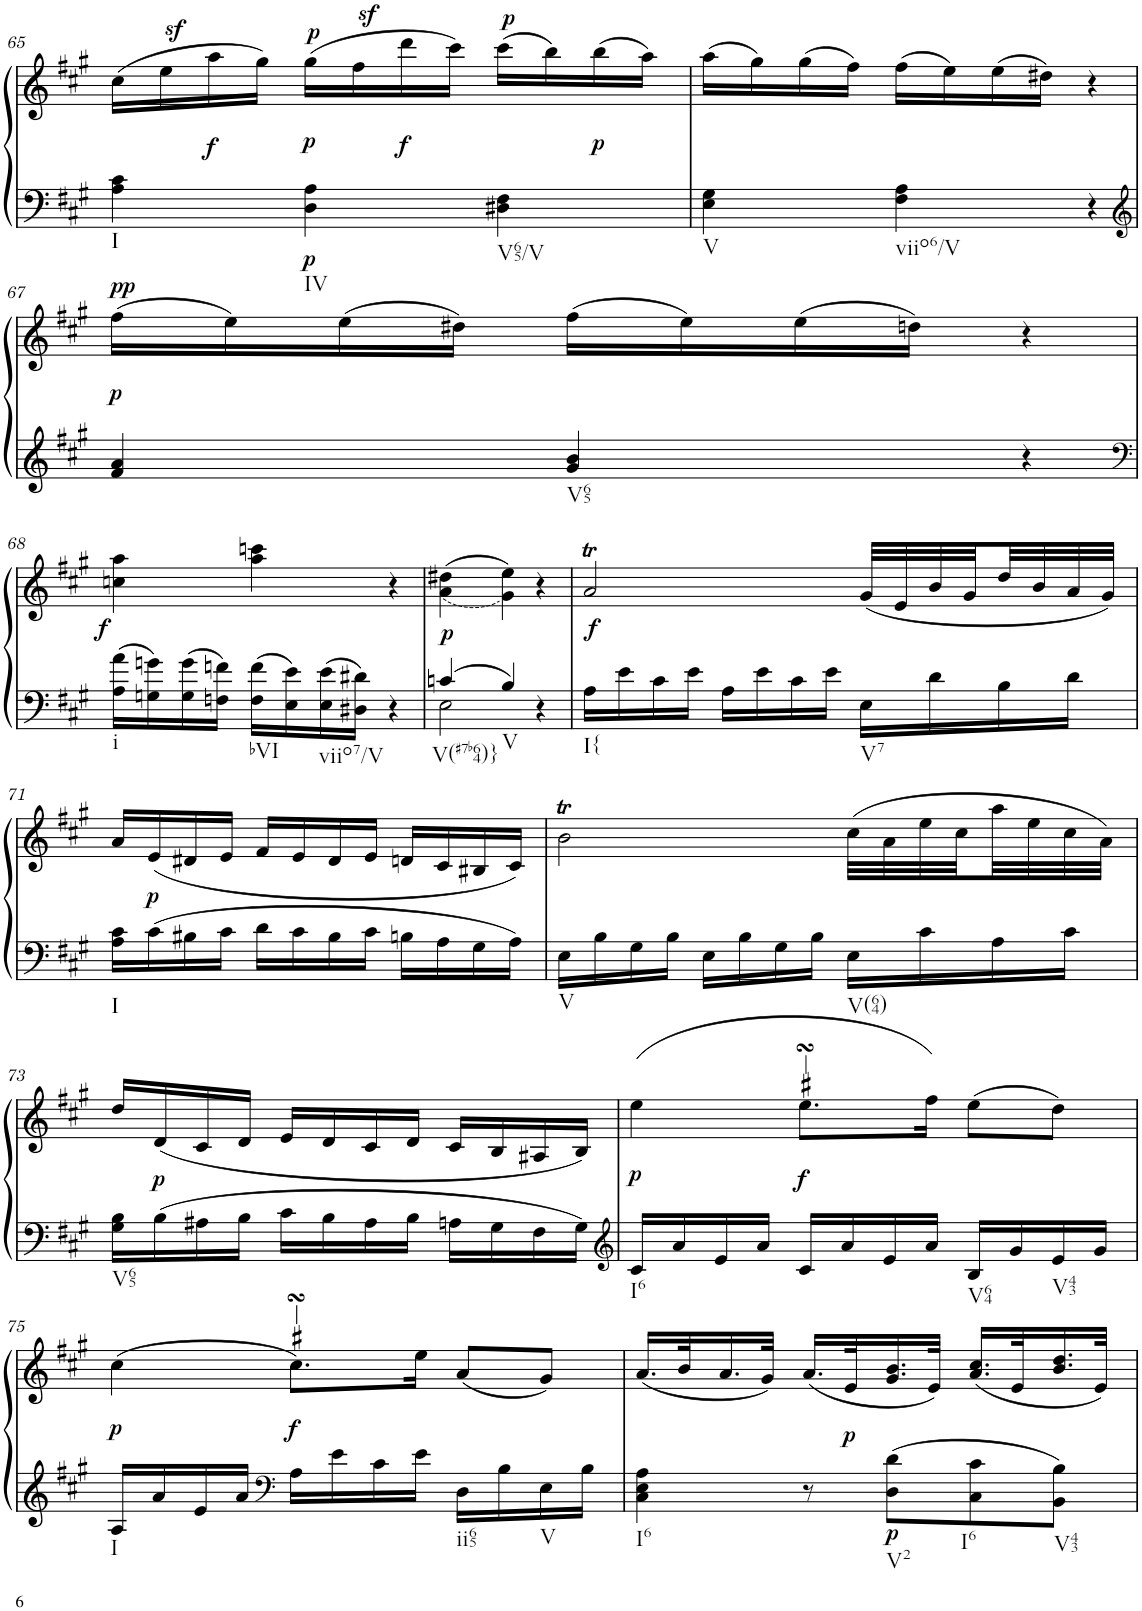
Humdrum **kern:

**kern	**kern	**dynam
*part1	*part1	*part1
*staff2	*staff1	*staff1/2
*I"unbenannt2	*	*
!!LO:PB:g=z
*clefF4	*clefG2	*
*k[f#c#g#]	*k[f#c#g#]	*
*M3/4	*M3/4	*
=65	=65	=65
!LO:TX:b:t=I	!	!
4A\ 4c#\	(16cc#\LL	.
.	16eez>\	.
!	!	!LO:DY:b
.	16aa\	f
.	16gg#\JJ)	.
!LO:TX:b:t=IV	!	!
!	!	!LO:DY:b=2
!	!	!LO:DY:n=1:b
!	!	!LO:DY:n=2:a
4D\ 4A\	(16gg#\LL	p p p
.	16ff#z>\	.
!	!	!LO:DY:n=3:b
.	16ddd\	f
.	16ccc#\JJ)	.
!LO:TX:b:t=V65/V	!	!
!	!	!LO:DY:n=4:a
4D#X\ 4F#\	(16ccc#\LL	p
.	16bb\)	.
!	!	!LO:DY:n=5:b
.	(16bb\	p
.	16aa\JJ)	.
=66	=66	=66
!LO:TX:b:t=V	!	!
4E\ 4G#\	(16aa\LL	.
.	16gg#\)	.
.	(16gg#\	.
.	16ff#\JJ)	.
!LO:TX:b:t=viio6/V	!	!
4F#\ 4A\	(16ff#\LL	.
.	16ee\)	.
.	(16ee\	.
.	16dd#X\JJ)	.
4r	4r	.
!!LO:LB:g=z
=67	=67	=67
*clefG2	*	*
!	!	!LO:DY:b
!	!	!LO:DY:n=1:a
4f#/ 4a/	(16ff#\LL	p pp
.	16ee\)	.
.	(16ee\	.
.	16dd#X\JJ)	.
!LO:TX:b:t=V65	!	!
4g#/ 4b/	(16ff#\LL	.
.	16ee\)	.
.	(16ee\	.
.	16ddn\JJ)	.
4r	4r	.
!!LO:LB:g=z
=68	=68	=68
*clefF4	*	*
!LO:TX:b:t=i	!	!
!	!	!LO:DY:b
16A\ 16a\LL	4ccn\ 4aa\	f
16Gn\ 16gn\	.	.
16G\ 16g\	.	.
16Fn\ 16fn\JJ	.	.
!LO:TX:b:t=bVI	!	!
16F\ 16f\LL	4aa\ 4cccn\	.
16E\ 16e\	.	.
!LO:TX:b:t=viio7/V	!	!
16E\ 16e\	.	.
16D#X\ 16d#X\JJ	.	.
4r	4r	.
=69	=69	=69
*^	*	*
!LO:TX:b:t=V(#7b64)}	!	!	!
!	!	!	!LO:DY:b
4cn/	2E\	((<4a\ 4dd#X\	p
!LO:TX:b:t=V	!	!	!
4B/	.	4g#\ 4ee\))	.
4r	4ryy	4r	.
=70	=70	=70	=70
!LO:TX:b:t=I{	!	!	!
!	!	!	!LO:DY:b
*v	*v	*	*
16A\LL	2aT/	f
16e\	.	.
16c#\	.	.
16e\JJ	.	.
16A\LL	.	.
16e\	.	.
16c#\	.	.
16e\JJ	.	.
!LO:TX:b:t=V7	!	!
16E\LL	(32g#/LLL	.
.	32e/	.
16d\	32b/	.
.	32g#/	.
16B\	32dd/	.
.	32b/	.
16d\JJ	32a/	.
.	32g#/JJJ)	.
!!LO:LB:g=z
=71	=71	=71
!LO:TX:b:t=I	!	!
16A\ 16c#\LL	16a/LL	.
!	!	!LO:DY:b
16c#\	(16e/	p
16B#X\	16d#X/	.
16c#\JJ	16e/JJ	.
16d\LL	16f#/LL	.
16c#\	16e/	.
16B#\	16d#/	.
16c#\JJ	16e/JJ	.
16Bn\LL	16dn/LL	.
16A\	16c#/	.
16G#\	16B#X/	.
16A\JJ	16c#/JJ)	.
=72	=72	=72
!LO:TX:b:t=V	!	!
16E\LL	2bT\	.
16B\	.	.
16G#\	.	.
16B\JJ	.	.
16E\LL	.	.
16B\	.	.
16G#\	.	.
16B\JJ	.	.
!LO:TX:b:t=V(64)	!	!
16E\LL	(32cc#\LLL	.
.	32a\	.
16c#\	32ee\	.
.	32cc#\	.
16A\	32aa\	.
.	32ee\	.
16c#\JJ	32cc#\	.
.	32a\JJJ)	.
!!LO:LB:g=z
=73	=73	=73
!LO:TX:b:t=V65	!	!
16G#\ 16B\LL	16dd/LL	.
!	!	!LO:DY:b
16B\	(16d/	p
16A#X\	16c#/	.
16B\JJ	16d/JJ	.
16c#\LL	16e/LL	.
16B\	16d/	.
16A#\	16c#/	.
16B\JJ	16d/JJ	.
16An\LL	16c#/LL	.
16G#\	16B/	.
16F#\	16A#X/	.
16G#\JJ	16B/JJ)	.
=74	=74	=74
*clefG2	*	*
!LO:TX:b:t=I6	!	!
!	!	!LO:DY:b
16c#/LL	(4ee\	p
16a/	.	.
16e/	.	.
16a/JJ	.	.
!	!	!LO:DY:b
16c#/LL	8.eesSSS\L	f
16a/	.	.
16e/	.	.
16a/JJ	16ff#\Jk)	.
!LO:TX:b:t=V64	!	!
16B/LL	(8ee\L	.
16g#/	.	.
!LO:TX:b:t=V43	!	!
16e/	8dd\J)	.
16g#/JJ	.	.
!!LO:LB:g=z
=75	=75	=75
!LO:TX:b:t=I	!	!
!	!	!LO:DY:b
16A/LL	(4cc#\	p
16a/	.	.
16e/	.	.
16a/JJ	.	.
*clefF4	*	*
!	!	!LO:DY:b
16A\LL	8.cc#sSsS\L)	f
16e\	.	.
16c#\	.	.
16e\JJ	16ee\Jk	.
!LO:TX:b:t=ii65	!	!
16D\LL	(8a/L	.
16B\	.	.
!LO:TX:b:t=V	!	!
16E\	8g#/J)	.
16B\JJ	.	.
=76	=76	=76
!LO:TX:b:t=I6	!	!
4C#\ 4E\ 4A\	(16.a/LL	.
.	32b/K	.
.	16.a/	.
.	32g#/JJk)	.
8r	(16.a/LL	.
!	!	!LO:DY:b
.	32e/K	p
!LO:TX:b:t=V2	!	!
!	!	!LO:DY:b=2
8D\ 8d\L	16.g#/ 16.b/	p
.	32e/JJk)	.
!LO:TX:b:t=I6	!	!
8C#\ 8c#\	(16.a/ 16.cc#/LL	.
.	32e/K	.
!LO:TX:b:t=V43	!	!
8BB\ 8B\J	16.b/ 16.dd/	.
.	32e/JJk)	.
=	=	=
*-	*-	*-
